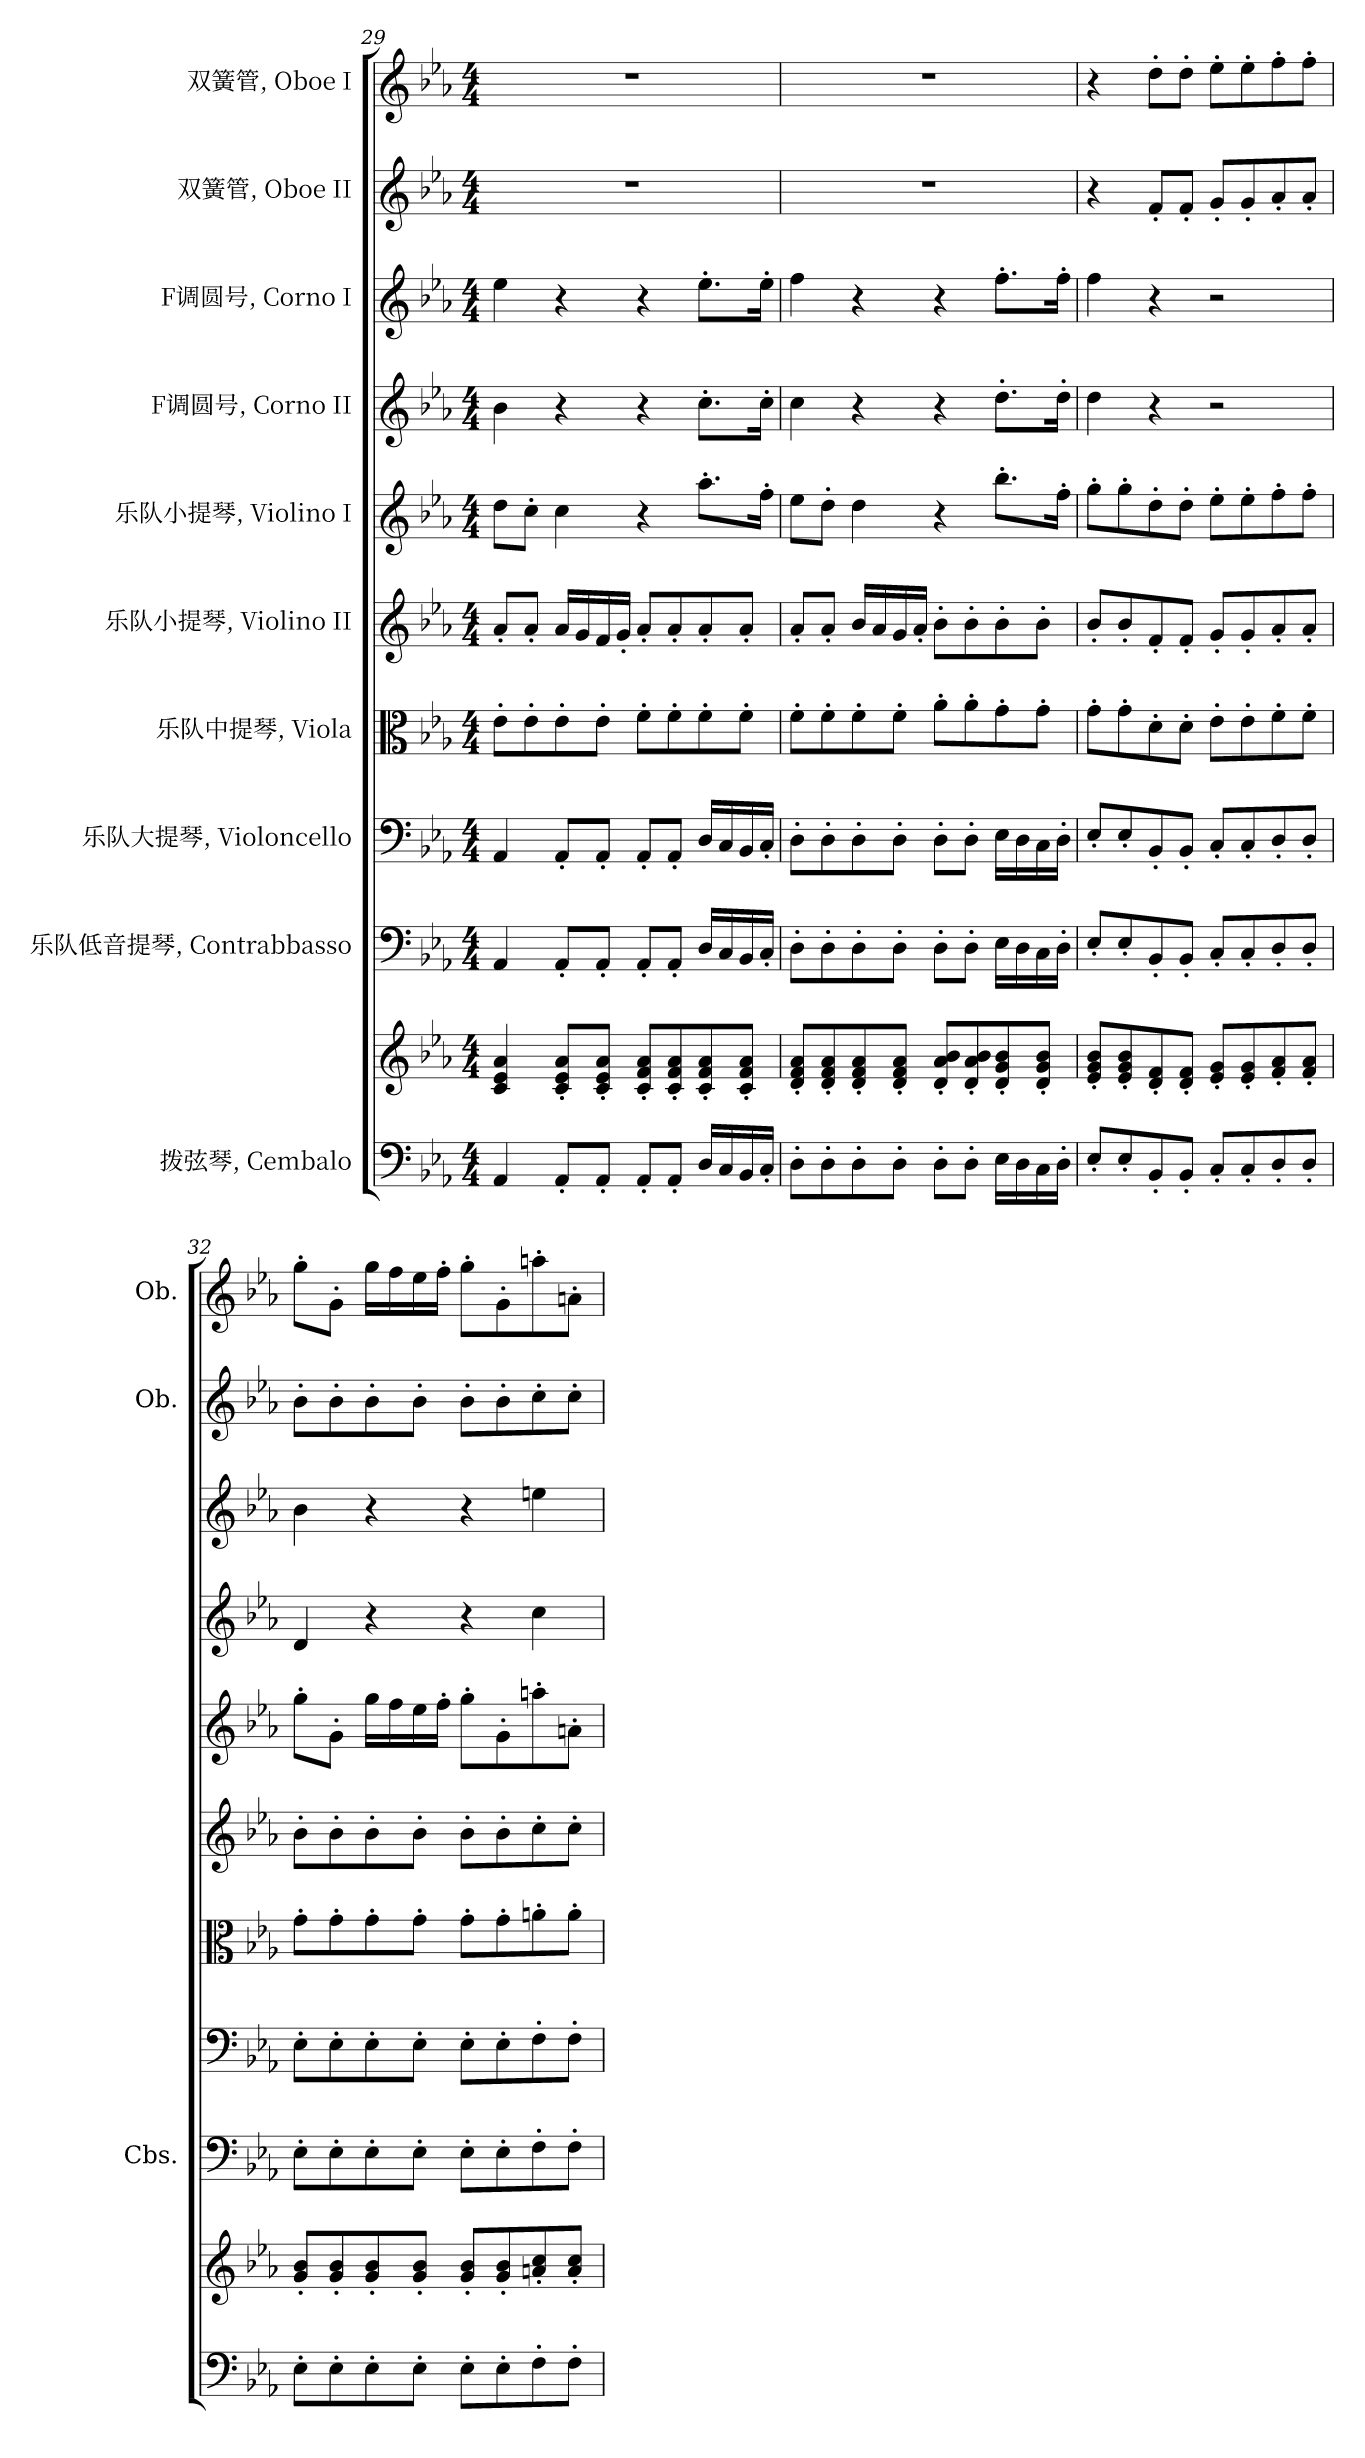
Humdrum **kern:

**kern	**kern	**kern	**kern	**kern	**kern	**kern	**kern	**kern	**kern	**kern
*part10	*part10	*part9	*part8	*part7	*part6	*part5	*part4	*part3	*part2	*part1
*staff11	*staff10	*staff9	*staff8	*staff7	*staff6	*staff5	*staff4	*staff3	*staff2	*staff1
*I"拨弦琴, Cembalo	*	*I"乐队低音提琴, Contrabbasso	*I"乐队大提琴, Violoncello	*I"乐队中提琴, Viola	*I"乐队小提琴, Violino II	*I"乐队小提琴, Violino I	*I"F调圆号, Corno II	*I"F调圆号, Corno I	*I"双簧管, Oboe II	*I"双簧管, Oboe I
*	*	*I'Cbs.	*	*	*	*	*	*	*I'Ob.	*I'Ob.
!!LO:PB:g=z
*clefF4	*clefG2	*clefF4	*clefF4	*clefC3	*clefG2	*clefG2	*clefG2	*clefG2	*clefG2	*clefG2
*	*	*ITrd7c12	*	*	*	*	*ITrd4c7	*ITrd4c7	*	*
*k[b-e-a-]	*k[b-e-a-]	*k[b-e-a-]	*k[b-e-a-]	*k[b-e-a-]	*k[b-e-a-]	*k[b-e-a-]	*k[b-e-a-d-]	*k[b-e-a-d-]	*k[b-e-a-]	*k[b-e-a-]
*M4/4	*M4/4	*M4/4	*M4/4	*M4/4	*M4/4	*M4/4	*M4/4	*M4/4	*M4/4	*M4/4
=29	=29	=29	=29	=29	=29	=29	=29	=29	=29	=29
4AA-/	4c/ 4e-/ 4a-/	4AAA-/	4AA-/	8e-'\L	8a-'/L	8dd\L	4e-\	4a-\	1r	1r
.	.	.	.	8e-'\	8a-'/J	8cc'\J	.	.	.	.
8AA-'/L	8c/' 8e-/' 8a-/'L	8AAA-'/L	8AA-'/L	8e-'\	16a-/LL	4cc\	4r	4r	.	.
.	.	.	.	.	16g/	.	.	.	.	.
8AA-'/J	8c/' 8e-/' 8a-/'J	8AAA-'/J	8AA-'/J	8e-'\J	16f/	.	.	.	.	.
.	.	.	.	.	16g'/JJ	.	.	.	.	.
8AA-'/L	8c/' 8f/' 8a-/'L	8AAA-'/L	8AA-'/L	8f'\L	8a-'/L	4r	4r	4r	.	.
8AA-'/J	8c/' 8f/' 8a-/'	8AAA-'/J	8AA-'/J	8f'\	8a-'/	.	.	.	.	.
16D/LL	8c/' 8f/' 8a-/'	16DD/LL	16D/LL	8f'\	8a-'/	8.aa-'\L	8.f'\L	8.a-'\L	.	.
16C/	.	16CC/	16C/	.	.	.	.	.	.	.
16BB-/	8c/' 8f/' 8a-/'J	16BBB-/	16BB-/	8f'\J	8a-'/J	.	.	.	.	.
16C'/JJ	.	16CC'/JJ	16C'/JJ	.	.	16ff'\Jk	16f'\Jk	16a-'\Jk	.	.
=30	=30	=30	=30	=30	=30	=30	=30	=30	=30	=30
8D'\L	8d/' 8f/' 8a-/'L	8DD'\L	8D'\L	8f'\L	8a-'/L	8ee-\L	4f\	4b-\	1r	1r
8D'\	8d/' 8f/' 8a-/'	8DD'\	8D'\	8f'\	8a-'/J	8dd'\J	.	.	.	.
8D'\	8d/' 8f/' 8a-/'	8DD'\	8D'\	8f'\	16b-/LL	4dd\	4r	4r	.	.
.	.	.	.	.	16a-/	.	.	.	.	.
8D'\J	8d/' 8f/' 8a-/'J	8DD'\J	8D'\J	8f'\J	16g/	.	.	.	.	.
.	.	.	.	.	16a-'/JJ	.	.	.	.	.
8D'\L	8d/' 8a-/' 8b-/'L	8DD'\L	8D'\L	8a-'\L	8b-'\L	4r	4r	4r	.	.
8D'\J	8d/' 8a-/' 8b-/'	8DD'\J	8D'\J	8a-'\	8b-'\	.	.	.	.	.
16E-\LL	8d/' 8g/' 8b-/'	16EE-\LL	16E-\LL	8g'\	8b-'\	8.bb-'\L	8.g'\L	8.b-'\L	.	.
16D\	.	16DD\	16D\	.	.	.	.	.	.	.
16C\	8d/' 8g/' 8b-/'J	16CC\	16C\	8g'\J	8b-'\J	.	.	.	.	.
16D'\JJ	.	16DD'\JJ	16D'\JJ	.	.	16ff'\Jk	16g'\Jk	16b-'\Jk	.	.
=31	=31	=31	=31	=31	=31	=31	=31	=31	=31	=31
8E-'/L	8e-/' 8g/' 8b-/'L	8EE-'/L	8E-'/L	8g'\L	8b-'/L	8gg'\L	4g\	4b-\	4r	4r
8E-'/	8e-/' 8g/' 8b-/'	8EE-'/	8E-'/	8g'\	8b-'/	8gg'\	.	.	.	.
8BB-'/	8d/' 8f/'	8BBB-'/	8BB-'/	8d'\	8f'/	8dd'\	4r	4r	8f'/L	8dd'\L
8BB-'/J	8d/' 8f/'J	8BBB-'/J	8BB-'/J	8d'\J	8f'/J	8dd'\J	.	.	8f'/J	8dd'\J
8C'/L	8e-/' 8g/'L	8CC'/L	8C'/L	8e-'\L	8g'/L	8ee-'\L	2r	2r	8g'/L	8ee-'\L
8C'/	8e-/' 8g/'	8CC'/	8C'/	8e-'\	8g'/	8ee-'\	.	.	8g'/	8ee-'\
8D'/	8f/' 8a-/'	8DD'/	8D'/	8f'\	8a-'/	8ff'\	.	.	8a-'/	8ff'\
8D'/J	8f/' 8a-/'J	8DD'/J	8D'/J	8f'\J	8a-'/J	8ff'\J	.	.	8a-'/J	8ff'\J
!!LO:PB:g=z
=32	=32	=32	=32	=32	=32	=32	=32	=32	=32	=32
8E-'\L	8g/' 8b-/'L	8EE-'\L	8E-'\L	8g'\L	8b-'\L	8gg'\L	4G/	4e-\	8b-'\L	8gg'\L
8E-'\	8g/' 8b-/'	8EE-'\	8E-'\	8g'\	8b-'\	8g'\J	.	.	8b-'\	8g'\J
8E-'\	8g/' 8b-/'	8EE-'\	8E-'\	8g'\	8b-'\	16gg\LL	4r	4r	8b-'\	16gg\LL
.	.	.	.	.	.	16ff\	.	.	.	16ff\
8E-'\J	8g/' 8b-/'J	8EE-'\J	8E-'\J	8g'\J	8b-'\J	16ee-\	.	.	8b-'\J	16ee-\
.	.	.	.	.	.	16ff'\JJ	.	.	.	16ff'\JJ
8E-'\L	8g/' 8b-/'L	8EE-'\L	8E-'\L	8g'\L	8b-'\L	8gg'\L	4r	4r	8b-'\L	8gg'\L
8E-'\	8g/' 8b-/'	8EE-'\	8E-'\	8g'\	8b-'\	8g'\	.	.	8b-'\	8g'\
8F'\	8an/' 8cc/'	8FF'\	8F'\	8an'\	8cc'\	8aan'\	4f\	4an\	8cc'\	8aan'\
8F'\J	8a/' 8cc/'J	8FF'\J	8F'\J	8a'\J	8cc'\J	8an'\J	.	.	8cc'\J	8an'\J
=	=	=	=	=	=	=	=	=	=	=
*-	*-	*-	*-	*-	*-	*-	*-	*-	*-	*-
